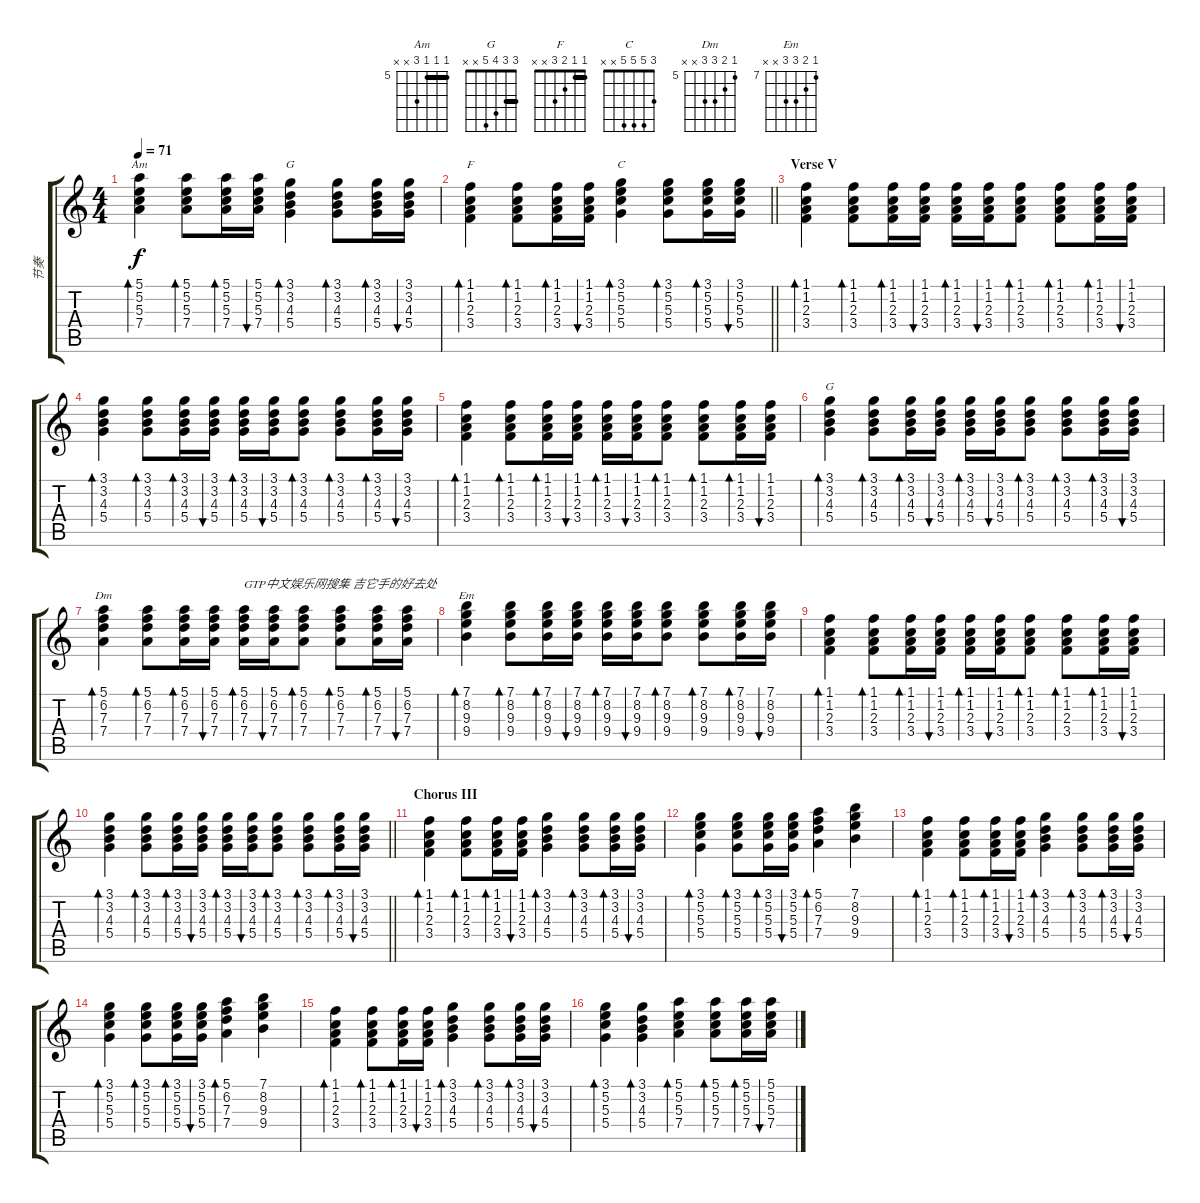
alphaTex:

\track ("节奏" "节奏") {instrument electricguitarjazz}
\staff {score tabs}
\tuning (E4 B3 G3 D3 A2 E2) {hide}
\chord ("Am" 5 5 5 7 x x) {firstfret 5 barre 5}
\chord ("G" 3 3 4 5 5 3) {barre 3}
\chord ("F" 1 1 2 3 x x) {barre 1}
\chord ("C" 3 5 5 5 x x)
\chord ("G" 3 3 4 5 x x) {barre 3}
\chord ("Dm" 5 6 7 7 x x) {firstfret 5}
\chord ("Em" 7 8 9 9 x x) {firstfret 7}
\ts (4 4)
\tempo 71
\clef g2
\ks c
(5.1 5.2 5.3 7.4).4{bd 30 ch "Am" dy f} (5.1 5.2 5.3 7.4).8{bd 30} (5.1 5.2 5.3 7.4).16{bd 30} (5.1 5.2 5.3 7.4).16{bu 30} (3.1 3.2 4.3 5.4).4{bd 30 ch "G"} (3.1 3.2 4.3 5.4).8{bd 30} (3.1 3.2 4.3 5.4).16{bd 30} (3.1 3.2 4.3 5.4).16{bu 30} |
\barLineRight lightlight
(1.1 1.2 2.3 3.4).4{bd 30 ch "F"} (1.1 1.2 2.3 3.4).8{bd 30} (1.1 1.2 2.3 3.4).16{bd 30} (1.1 1.2 2.3 3.4).16{bu 30} (3.1 5.2 5.3 5.4).4{bd 30 ch "C"} (3.1 5.2 5.3 5.4).8{bd 30} (3.1 5.2 5.3 5.4).16{bd 30} (3.1 5.2 5.3 5.4).16{bu 30} |
\section ("" "Verse V")
(1.1 1.2 2.3 3.4).4{bd 30} (1.1 1.2 2.3 3.4).8{bd 30} (1.1 1.2 2.3 3.4).16{bd 30} (1.1 1.2 2.3 3.4).16{bu 30} (1.1 1.2 2.3 3.4).16{bd 30} (1.1 1.2 2.3 3.4).16{bu 30} (1.1 1.2 2.3 3.4).8{bd 30} (1.1 1.2 2.3 3.4).8{bd 30} (1.1 1.2 2.3 3.4).16{bd 30} (1.1 1.2 2.3 3.4).16{bu 30} |
(3.1 3.2 4.3 5.4).4{bd 30} (3.1 3.2 4.3 5.4).8{bd 30} (3.1 3.2 4.3 5.4).16{bd 30} (3.1 3.2 4.3 5.4).16{bu 30} (3.1 3.2 4.3 5.4).16{bd 30} (3.1 3.2 4.3 5.4).16{bu 30} (3.1 3.2 4.3 5.4).8{bd 30} (3.1 3.2 4.3 5.4).8{bd 30} (3.1 3.2 4.3 5.4).16{bd 30} (3.1 3.2 4.3 5.4).16{bu 30} |
(1.1 1.2 2.3 3.4).4{bd 30} (1.1 1.2 2.3 3.4).8{bd 30} (1.1 1.2 2.3 3.4).16{bd 30} (1.1 1.2 2.3 3.4).16{bu 30} (1.1 1.2 2.3 3.4).16{bd 30} (1.1 1.2 2.3 3.4).16{bu 30} (1.1 1.2 2.3 3.4).8{bd 30} (1.1 1.2 2.3 3.4).8{bd 30} (1.1 1.2 2.3 3.4).16{bd 30} (1.1 1.2 2.3 3.4).16{bu 30} |
(3.1 3.2 4.3 5.4).4{bd 30 ch "G"} (3.1 3.2 4.3 5.4).8{bd 30} (3.1 3.2 4.3 5.4).16{bd 30} (3.1 3.2 4.3 5.4).16{bu 30} (3.1 3.2 4.3 5.4).16{bd 30} (3.1 3.2 4.3 5.4).16{bu 30} (3.1 3.2 4.3 5.4).8{bd 30} (3.1 3.2 4.3 5.4).8{bd 30} (3.1 3.2 4.3 5.4).16{bd 30} (3.1 3.2 4.3 5.4).16{bu 30} |
(5.1 6.2 7.3 7.4).4{bd 30 ch "Dm"} (5.1 6.2 7.3 7.4).8{bd 30} (5.1 6.2 7.3 7.4).16{bd 30} (5.1 6.2 7.3 7.4).16{bu 30} (5.1 6.2 7.3 7.4).16{bd 30 txt "GTP中文娱乐网搜集 吉它手的好去处"} (5.1 6.2 7.3 7.4).16{bu 30} (5.1 6.2 7.3 7.4).8{bd 30} (5.1 6.2 7.3 7.4).8{bd 30} (5.1 6.2 7.3 7.4).16{bd 30} (5.1 6.2 7.3 7.4).16{bu 30} |
(7.1 8.2 9.3 9.4).4{bd 30 ch "Em"} (7.1 8.2 9.3 9.4).8{bd 30} (7.1 8.2 9.3 9.4).16{bd 30} (7.1 8.2 9.3 9.4).16{bu 30} (7.1 8.2 9.3 9.4).16{bd 30} (7.1 8.2 9.3 9.4).16{bu 30} (7.1 8.2 9.3 9.4).8{bd 30} (7.1 8.2 9.3 9.4).8{bd 30} (7.1 8.2 9.3 9.4).16{bd 30} (7.1 8.2 9.3 9.4).16{bu 30} |
(1.1 1.2 2.3 3.4).4{bd 30} (1.1 1.2 2.3 3.4).8{bd 30} (1.1 1.2 2.3 3.4).16{bd 30} (1.1 1.2 2.3 3.4).16{bu 30} (1.1 1.2 2.3 3.4).16{bd 30} (1.1 1.2 2.3 3.4).16{bu 30} (1.1 1.2 2.3 3.4).8{bd 30} (1.1 1.2 2.3 3.4).8{bd 30} (1.1 1.2 2.3 3.4).16{bd 30} (1.1 1.2 2.3 3.4).16{bu 30} |
\barLineRight lightlight
(3.1 3.2 4.3 5.4).4{bd 30} (3.1 3.2 4.3 5.4).8{bd 30} (3.1 3.2 4.3 5.4).16{bd 30} (3.1 3.2 4.3 5.4).16{bu 30} (3.1 3.2 4.3 5.4).16{bd 30} (3.1 3.2 4.3 5.4).16{bu 30} (3.1 3.2 4.3 5.4).8{bd 30} (3.1 3.2 4.3 5.4).8{bd 30} (3.1 3.2 4.3 5.4).16{bd 30} (3.1 3.2 4.3 5.4).16{bu 30} |
\section ("" "Chorus III")
(1.1 1.2 2.3 3.4).4{bd 30} (1.1 1.2 2.3 3.4).8{bd 30} (1.1 1.2 2.3 3.4).16{bd 30} (1.1 1.2 2.3 3.4).16{bu 30} (3.1 3.2 4.3 5.4).4{bd 30} (3.1 3.2 4.3 5.4).8{bd 30} (3.1 3.2 4.3 5.4).16{bd 30} (3.1 3.2 4.3 5.4).16{bu 30} |
(3.1 5.2 5.3 5.4).4{bd 30} (3.1 5.2 5.3 5.4).8{bd 30} (3.1 5.2 5.3 5.4).16{bd 30} (3.1 5.2 5.3 5.4).16{bu 30} (5.1 6.2 7.3 7.4).4{bd 30} (7.1 8.2 9.3 9.4).4 |
(1.1 1.2 2.3 3.4).4{bd 30} (1.1 1.2 2.3 3.4).8{bd 30} (1.1 1.2 2.3 3.4).16{bd 30} (1.1 1.2 2.3 3.4).16{bu 30} (3.1 3.2 4.3 5.4).4{bd 30} (3.1 3.2 4.3 5.4).8{bd 30} (3.1 3.2 4.3 5.4).16{bd 30} (3.1 3.2 4.3 5.4).16{bu 30} |
(3.1 5.2 5.3 5.4).4{bd 30} (3.1 5.2 5.3 5.4).8{bd 30} (3.1 5.2 5.3 5.4).16{bd 30} (3.1 5.2 5.3 5.4).16{bu 30} (5.1 6.2 7.3 7.4).4{bd 30} (7.1 8.2 9.3 9.4).4 |
(1.1 1.2 2.3 3.4).4{bd 30} (1.1 1.2 2.3 3.4).8{bd 30} (1.1 1.2 2.3 3.4).16{bd 30} (1.1 1.2 2.3 3.4).16{bu 30} (3.1 3.2 4.3 5.4).4{bd 30} (3.1 3.2 4.3 5.4).8{bd 30} (3.1 3.2 4.3 5.4).16{bd 30} (3.1 3.2 4.3 5.4).16{bu 30} |
(3.1 5.2 5.3 5.4).4{bd 30} (3.1 3.2 4.3 5.4).4{bd 30} (5.1 5.2 5.3 7.4).4{bd 30} (5.1 5.2 5.3 7.4).8{bd 30} (5.1 5.2 5.3 7.4).16{bd 30} (5.1 5.2 5.3 7.4).16{bu 30}
